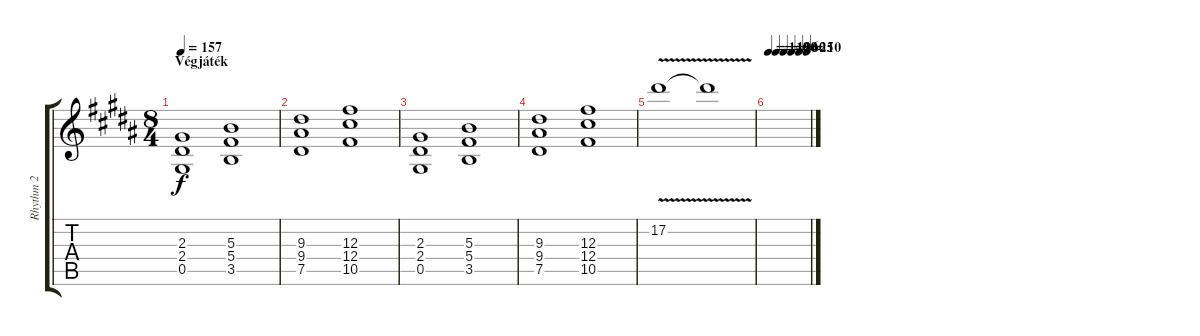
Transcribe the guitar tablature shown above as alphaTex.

\track ("Rhythm 2" "Rhythm 2") {instrument distortionguitar}
\staff {score tabs}
\tuning (Eb4 Bb3 Gb3 Db3 Ab2 Eb2) {hide}
\ts (8 4)
\section ("" "Végjáték")
\tempo 157
\clef g2
\ks g#minor
(2.3 2.4 0.5).1{dy f} (5.3 5.4 3.5).1 |
(9.3 9.4 7.5).1 (12.3 12.4 10.5).1 |
(2.3 2.4 0.5).1 (5.3 5.4 3.5).1 |
(9.3 9.4 7.5).1 (12.3 12.4 10.5).1 |
17.2{v}.1 17.2{t}.1 |
\tempo 140
\tempo (120 0.1875)
\tempo (90 0.375)
\tempo (60 0.5625)
\tempo (25 0.75)
\tempo (10 0.9375)
